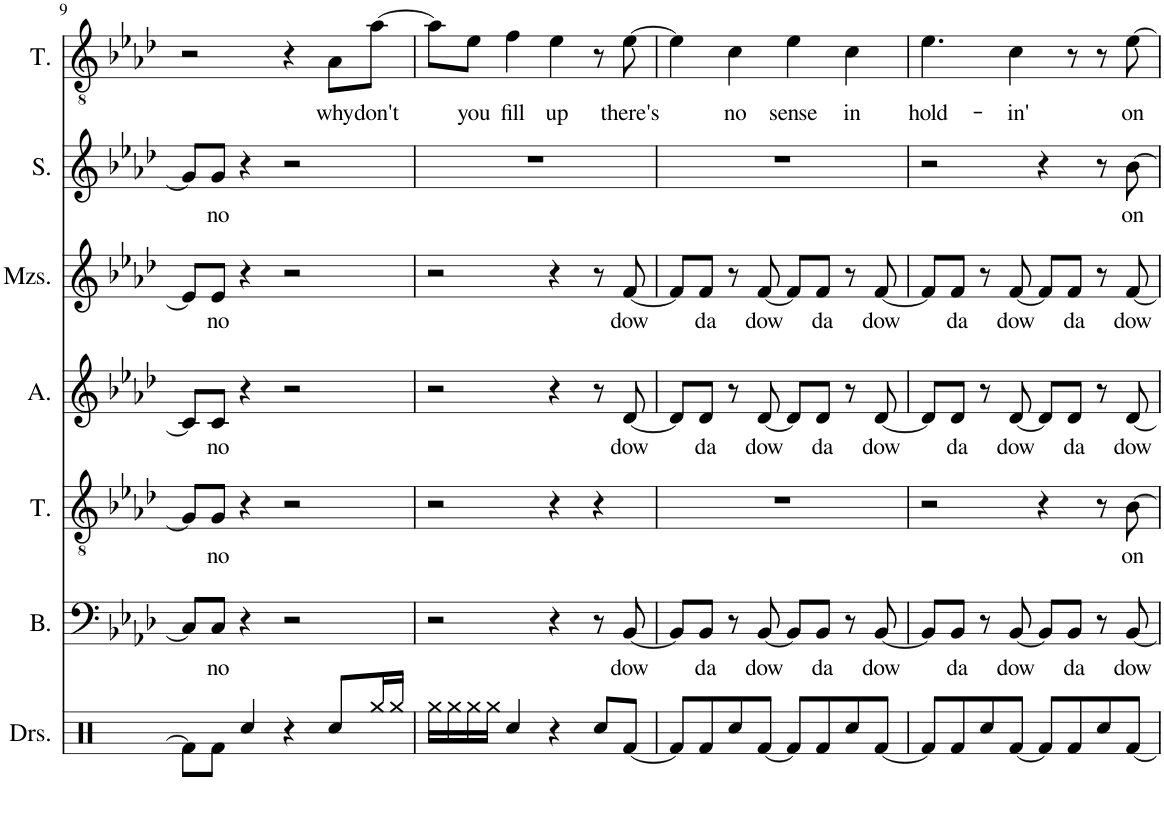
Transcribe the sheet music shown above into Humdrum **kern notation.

**kern	**kern	**text	**kern	**text	**kern	**text	**kern	**text	**kern	**text	**kern	**text
*part7	*part6	*part6	*part5	*part5	*part4	*part4	*part3	*part3	*part2	*part2	*part1	*part1
*staff7	*staff6	*staff6	*staff5	*staff5	*staff4	*staff4	*staff3	*staff3	*staff2	*staff2	*staff1	*staff1
*I"Drumset	*I"Bass	*	*I"Tenor	*	*I"Alto	*	*I"Mezzo-soprano	*	*I"Soprano	*	*I"Tenor	*
*I'Drs.	*I'B.	*	*I'T.	*	*I'A.	*	*I'Mzs.	*	*I'S.	*	*I'T.	*
!!LO:PB:g=z
*clefX	*clefF4	*	*clefGv2	*	*clefG2	*	*clefG2	*	*clefG2	*	*clefGv2	*
*k[]	*k[b-e-a-d-]	*	*k[b-e-a-d-]	*	*k[b-e-a-d-]	*	*k[b-e-a-d-]	*	*k[b-e-a-d-]	*	*k[b-e-a-d-]	*
*M4/4	*M4/4	*	*M4/4	*	*M4/4	*	*M4/4	*	*M4/4	*	*M4/4	*
=9	=9	=9	=9	=9	=9	=9	=9	=9	=9	=9	=9	=9
8Rf\L]	8C/L]	.	8G/L]	.	8c/L]	.	8e-/L]	.	8g/L]	.	2r	.
!	!	!LO:LY:b	!	!LO:LY:b	!	!LO:LY:b	!	!LO:LY:b	!	!LO:LY:b	!	!
8Rf\J	8C/J	no	8G/J	no	8c/J	no	8e-/J	no	8g/J	no	.	.
4Rcc/	4r	.	4r	.	4r	.	4r	.	4r	.	.	.
4r	2r	.	2r	.	2r	.	2r	.	2r	.	4r	.
!	!	!	!	!	!	!	!	!	!	!	!	!LO:LY:b
8Rcc/L	.	.	.	.	.	.	.	.	.	.	8A-\L	why
!	!	!	!	!	!	!	!	!	!	!	!	!LO:LY:b
16Rgg/L	.	.	.	.	.	.	.	.	.	.	[8a-\J	don't
16Rgg/JJ	.	.	.	.	.	.	.	.	.	.	.	.
=10	=10	=10	=10	=10	=10	=10	=10	=10	=10	=10	=10	=10
16Rgg\LL	2r	.	2r	.	2r	.	2r	.	1r	.	8a-\L]	.
16Rgg\	.	.	.	.	.	.	.	.	.	.	.	.
!	!	!	!	!	!	!	!	!	!	!	!	!LO:LY:b
16Rgg\	.	.	.	.	.	.	.	.	.	.	8e-\J	you
16Rgg\JJ	.	.	.	.	.	.	.	.	.	.	.	.
!	!	!	!	!	!	!	!	!	!	!	!	!LO:LY:b
4Rcc/	.	.	.	.	.	.	.	.	.	.	4f\	fill
!	!	!	!	!	!	!	!	!	!	!	!	!LO:LY:b
4r	4r	.	4r	.	4r	.	4r	.	.	.	4e-\	up
8Rcc/L	8r	.	4r	.	8r	.	8r	.	.	.	8r	.
!	!	!LO:LY:b	!	!	!	!LO:LY:b	!	!LO:LY:b	!	!	!	!LO:LY:b
[8Rf/J	[8BB-/	dow	.	.	[8d-/	dow	[8f/	dow	.	.	[8e-\	there's
=11	=11	=11	=11	=11	=11	=11	=11	=11	=11	=11	=11	=11
8Rf/L]	8BB-/L]	.	1r	.	8d-/L]	.	8f/L]	.	1r	.	4e-\]	.
!	!	!LO:LY:b	!	!	!	!LO:LY:b	!	!LO:LY:b	!	!	!	!
8Rf/	8BB-/J	da	.	.	8d-/J	da	8f/J	da	.	.	.	.
!	!	!	!	!	!	!	!	!	!	!	!	!LO:LY:b
8Rcc/	8r	.	.	.	8r	.	8r	.	.	.	4c\	no
!	!	!LO:LY:b	!	!	!	!LO:LY:b	!	!LO:LY:b	!	!	!	!
[8Rf/J	[8BB-/	dow	.	.	[8d-/	dow	[8f/	dow	.	.	.	.
!	!	!	!	!	!	!	!	!	!	!	!	!LO:LY:b
8Rf/L]	8BB-/L]	.	.	.	8d-/L]	.	8f/L]	.	.	.	4e-\	sense
!	!	!LO:LY:b	!	!	!	!LO:LY:b	!	!LO:LY:b	!	!	!	!
8Rf/	8BB-/J	da	.	.	8d-/J	da	8f/J	da	.	.	.	.
!	!	!	!	!	!	!	!	!	!	!	!	!LO:LY:b
8Rcc/	8r	.	.	.	8r	.	8r	.	.	.	4c\	in
!	!	!LO:LY:b	!	!	!	!LO:LY:b	!	!LO:LY:b	!	!	!	!
[8Rf/J	[8BB-/	dow	.	.	[8d-/	dow	[8f/	dow	.	.	.	.
=12	=12	=12	=12	=12	=12	=12	=12	=12	=12	=12	=12	=12
!	!	!	!	!	!	!	!	!	!	!	!	!LO:LY:b
8Rf/L]	8BB-/L]	.	2r	.	8d-/L]	.	8f/L]	.	2r	.	4.e-\	hold-
!	!	!LO:LY:b	!	!	!	!LO:LY:b	!	!LO:LY:b	!	!	!	!
8Rf/	8BB-/J	da	.	.	8d-/J	da	8f/J	da	.	.	.	.
8Rcc/	8r	.	.	.	8r	.	8r	.	.	.	.	.
!	!	!LO:LY:b	!	!	!	!LO:LY:b	!	!LO:LY:b	!	!	!	!LO:LY:b
[8Rf/J	[8BB-/	dow	.	.	[8d-/	dow	[8f/	dow	.	.	4c\	-in'
8Rf/L]	8BB-/L]	.	4r	.	8d-/L]	.	8f/L]	.	4r	.	.	.
!	!	!LO:LY:b	!	!	!	!LO:LY:b	!	!LO:LY:b	!	!	!	!
8Rf/	8BB-/J	da	.	.	8d-/J	da	8f/J	da	.	.	8r	.
8Rcc/	8r	.	8r	.	8r	.	8r	.	8r	.	8r	.
!	!	!LO:LY:b	!	!LO:LY:b	!	!LO:LY:b	!	!LO:LY:b	!	!LO:LY:b	!	!LO:LY:b
[8Rf/J	[8BB-/	dow	[8B-\	on	[8d-/	dow	[8f/	dow	[8b-\	on	[8e-\	on
=	=	=	=	=	=	=	=	=	=	=	=	=
*-	*-	*-	*-	*-	*-	*-	*-	*-	*-	*-	*-	*-
